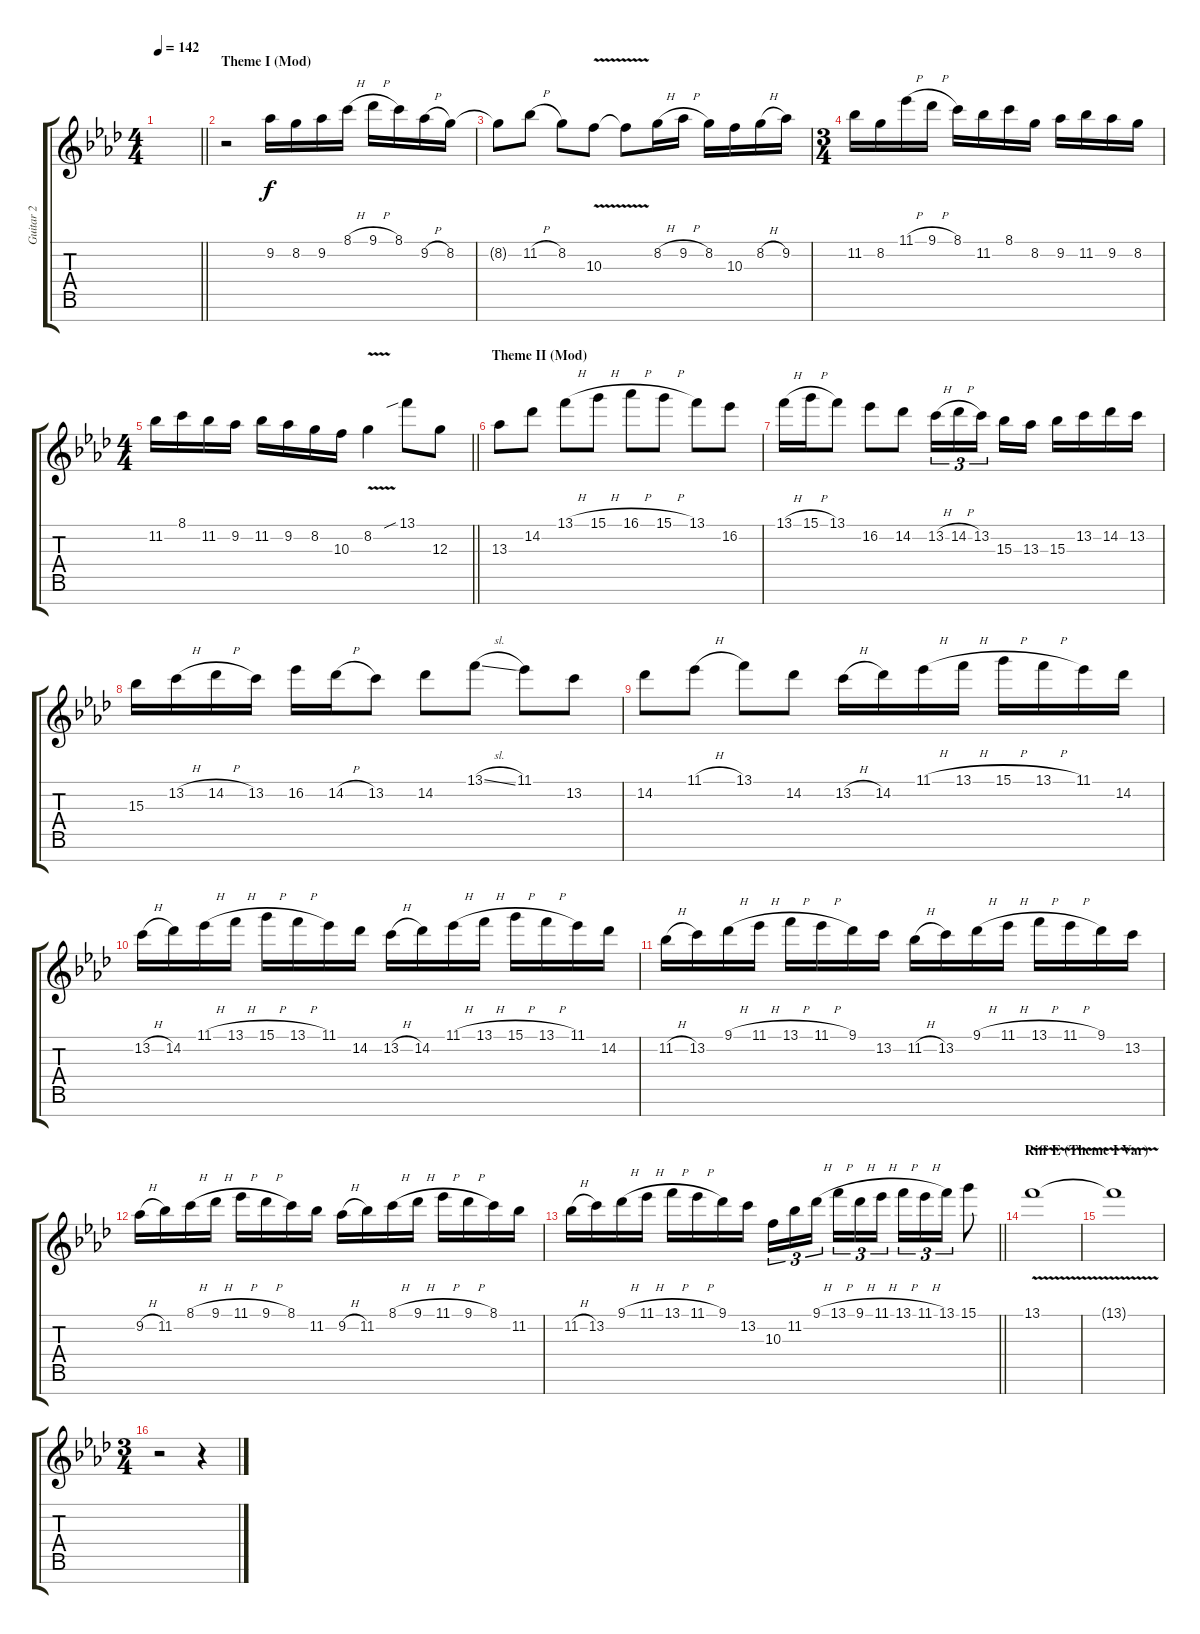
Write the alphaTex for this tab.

\track ("Guitar 2" "Guitar 2") {instrument overdrivenguitar}
\staff {score tabs}
\tuning (E4 B3 G3 D3 A2 E2 B1) {hide}
\ts (4 4)
\tempo 142
\clef g2
\barLineRight lightlight
\ks fminor
|
\section ("" "Theme I (Mod)")
r.2 9.2.16 8.2.16 9.2.16 8.1{h}.16 9.1{h}.16 8.1.16 9.2{h}.16 8.2.16 |
8.2{t}.8 11.2{h}.8 8.2.8 10.3{v}.8 10.3{t}.8 8.2{h}.16 9.2{h}.16 8.2.16 10.3.16 8.2{h}.16 9.2.16 |
\ts (3 4)
11.2.16 8.2.16 11.1{h}.16 9.1{h}.16 8.1.16 11.2.16 8.1.16 8.2.16 9.2.16 11.2.16 9.2.16 8.2.16 |
\ts (4 4)
\barLineRight lightlight
11.2.16 8.1.16 11.2.16 9.2.16 11.2.16 9.2.16 8.2.16 10.3.16 8.2{v}.4 13.1{sib}.8 12.3.8 |
\section ("" "Theme II (Mod)")
13.3.8 14.2.8 13.1{h}.8 15.1{h}.8 16.1{h}.8 15.1{h}.8 13.1.8 16.2.8 |
13.1{h}.16 15.1{h}.16 13.1.8 16.2.8 14.2.8 13.2{h}.16{tu (3 2)} 14.2{h}.16{tu (3 2)} 13.2.16{tu (3 2)} 15.3.16 13.3.16 15.3.16 13.2.16 14.2.16 13.2.16 |
15.3.16 13.2{h}.16 14.2{h}.16 13.2.16 16.2.16 14.2{h}.16 13.2.8 14.2.8 13.1{sl}.8 11.1.8 13.2.8 |
14.2.8 11.1{h}.8 13.1.8 14.2.8 13.2{h}.16 14.2.16 11.1{h}.16 13.1{h}.16 15.1{h}.16 13.1{h}.16 11.1.16 14.2.16 |
13.2{h}.16 14.2.16 11.1{h}.16 13.1{h}.16 15.1{h}.16 13.1{h}.16 11.1.16 14.2.16 13.2{h}.16 14.2.16 11.1{h}.16 13.1{h}.16 15.1{h}.16 13.1{h}.16 11.1.16 14.2.16 |
11.2{h}.16 13.2.16 9.1{h}.16 11.1{h}.16 13.1{h}.16 11.1{h}.16 9.1.16 13.2.16 11.2{h}.16 13.2.16 9.1{h}.16 11.1{h}.16 13.1{h}.16 11.1{h}.16 9.1.16 13.2.16 |
9.2{h}.16 11.2.16 8.1{h}.16 9.1{h}.16 11.1{h}.16 9.1{h}.16 8.1.16 11.2.16 9.2{h}.16 11.2.16 8.1{h}.16 9.1{h}.16 11.1{h}.16 9.1{h}.16 8.1.16 11.2.16 |
\barLineRight lightlight
11.2{h}.16 13.2.16 9.1{h}.16 11.1{h}.16 13.1{h}.16 11.1{h}.16 9.1.16 13.2.16 10.3.16{tu (3 2)} 11.2.16{tu (3 2)} 9.1{h}.16{tu (3 2)} 13.1{h}.16{tu (3 2)} 9.1{h}.16{tu (3 2)} 11.1{h}.16{tu (3 2)} 13.1{h}.16{tu (3 2)} 11.1{h}.16{tu (3 2)} 13.1.16{tu (3 2)} 15.1.8 |
\section ("" "Riff E (Theme I Var)")
13.1{v}.1{volume 0} |
13.1{v t}.1 |
\ts (3 4)
r.2{volume 15} r.4
